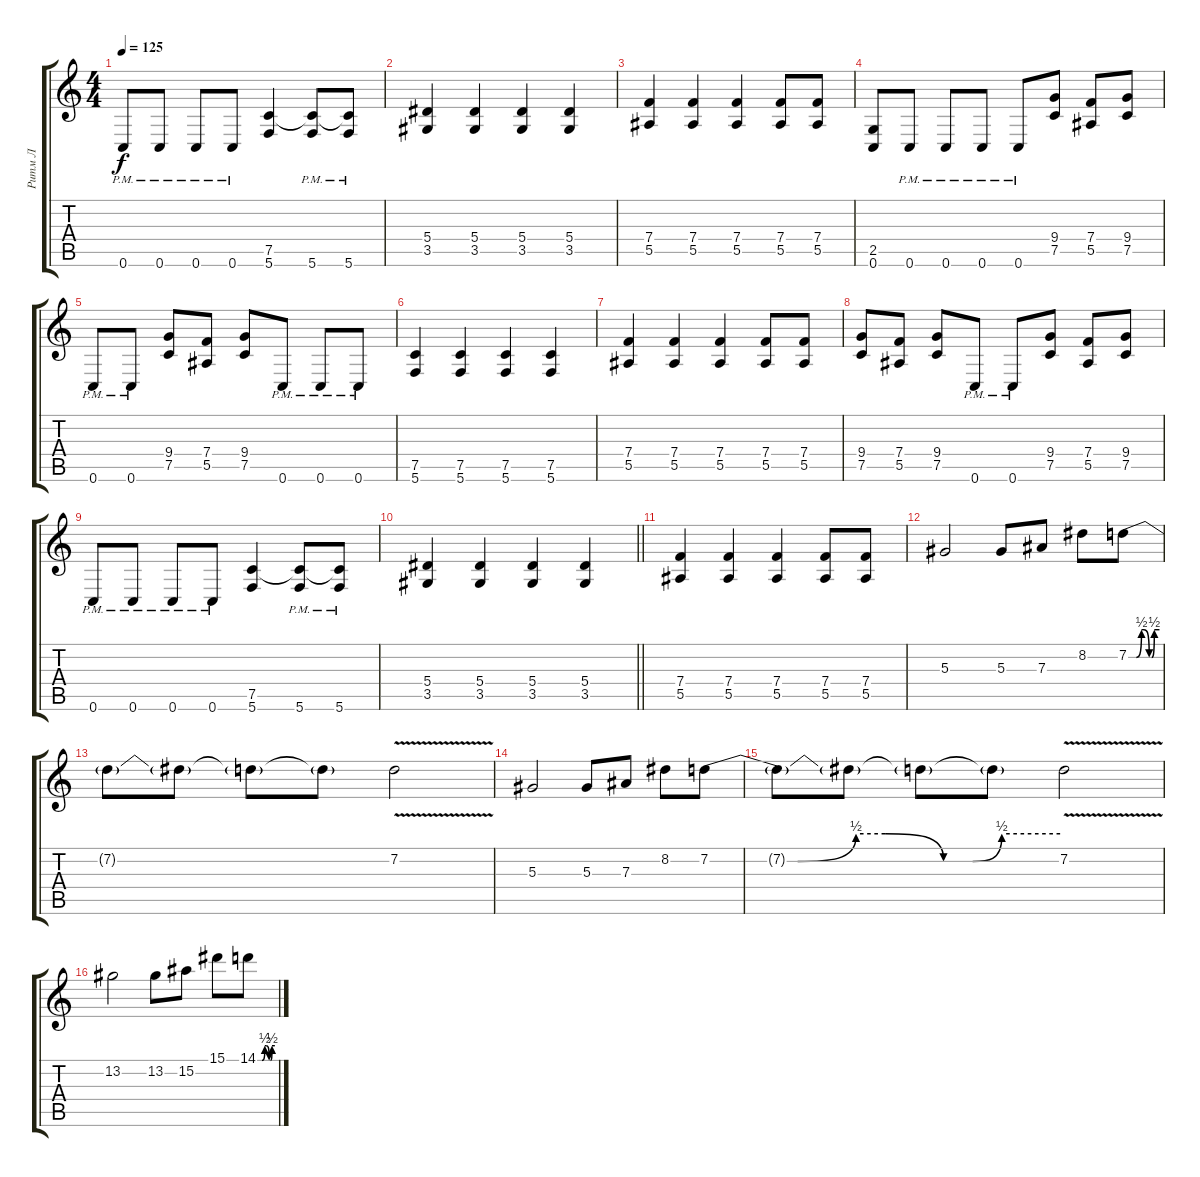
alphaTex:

\track ("Ритм Л" "Ритм Л") {instrument distortionguitar}
\staff {score tabs}
\tuning (C4 G3 Eb3 Bb2 F2 C2) {hide}
\ts (4 4)
\tempo 125
\clef g2
\ks c
0.6{pm}.8{dy f} 0.6{pm}.8 0.6{pm}.8 0.6{pm}.8 (7.5 5.6).4 (7.5{t} 5.6{pm}).8 (7.5{t} 5.6{pm}).8 |
(5.4 3.5).4 (5.4 3.5).4 (5.4 3.5).4 (5.4 3.5).4 |
(7.4 5.5).4 (7.4 5.5).4 (7.4 5.5).4 (7.4 5.5).8 (7.4 5.5).8 |
(2.5 0.6).8 0.6{pm}.8 0.6{pm}.8 0.6{pm}.8 0.6{pm}.8 (9.4 7.5).8 (7.4 5.5).8 (9.4 7.5).8 |
0.6{pm}.8 0.6{pm}.8 (9.4 7.5).8 (7.4 5.5).8 (9.4 7.5).8 0.6{pm}.8 0.6{pm}.8 0.6{pm}.8 |
(7.5 5.6).4 (7.5 5.6).4 (7.5 5.6).4 (7.5 5.6).4 |
(7.4 5.5).4 (7.4 5.5).4 (7.4 5.5).4 (7.4 5.5).8 (7.4 5.5).8 |
(9.4 7.5).8 (7.4 5.5).8 (9.4 7.5).8 0.6{pm}.8 0.6{pm}.8 (9.4 7.5).8 (7.4 5.5).8 (9.4 7.5).8 |
0.6{pm}.8 0.6{pm}.8 0.6{pm}.8 0.6{pm}.8 (7.5 5.6).4 (7.5{t} 5.6{pm}).8 (7.5{t} 5.6{pm}).8 |
\barLineRight lightlight
(5.4 3.5).4 (5.4 3.5).4 (5.4 3.5).4 (5.4 3.5).4 |
(7.4 5.5).4 (7.4 5.5).4 (7.4 5.5).4 (7.4 5.5).8 (7.4 5.5).8 |
5.3.2 5.3.8 7.3.8 8.2.8 7.2{be (custom 0 0 15 0 25 2 30 2 40 0 45 0 50 2 60 2)}.8 |
7.2{t}.8 7.2{t}.8 7.2{t}.8 7.2{t}.8 7.2{v}.2 |
5.3.2 5.3.8 7.3.8 8.2.8 7.2{be (custom 0 0 15 0 25 2 30 2 40 0 45 0 50 2 60 2)}.8 |
7.2{t}.8 7.2{t}.8 7.2{t}.8 7.2{t}.8 7.2{v}.2 |
13.2.2 13.2.8 15.2.8 15.1.8 14.1{be (custom 0 0 15 0 25 2 30 2 40 0 45 0 50 2 60 2)}.8
